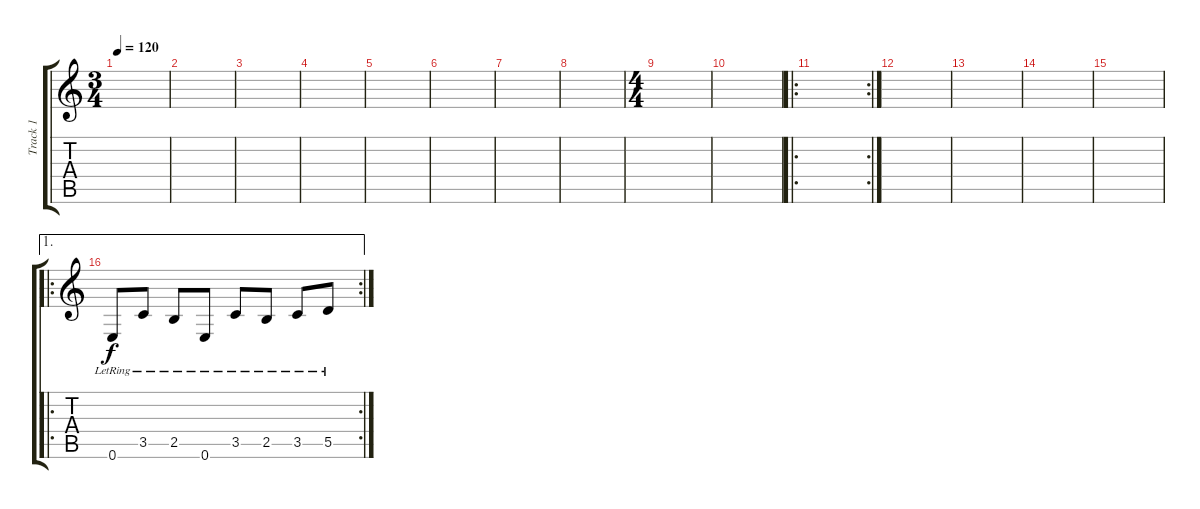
\track ("Track 1" "Track 1") {instrument acousticguitarnylon}
\staff {score tabs}
\tuning (E4 B3 G3 D3 A2 E2) {hide}
\ts (3 4)
\tempo 120
\clef g2
\ks c
|
|
|
|
|
|
|
|
\ts (4 4)
|
|
\ro
\rc 2
|
|
|
|
|
\ae 1
\ro
\rc 2
0.6{lr}.8 3.5{lr}.8 2.5{lr}.8 0.6{lr}.8 3.5{lr}.8 2.5{lr}.8 3.5{lr}.8 5.5{lr}.8
